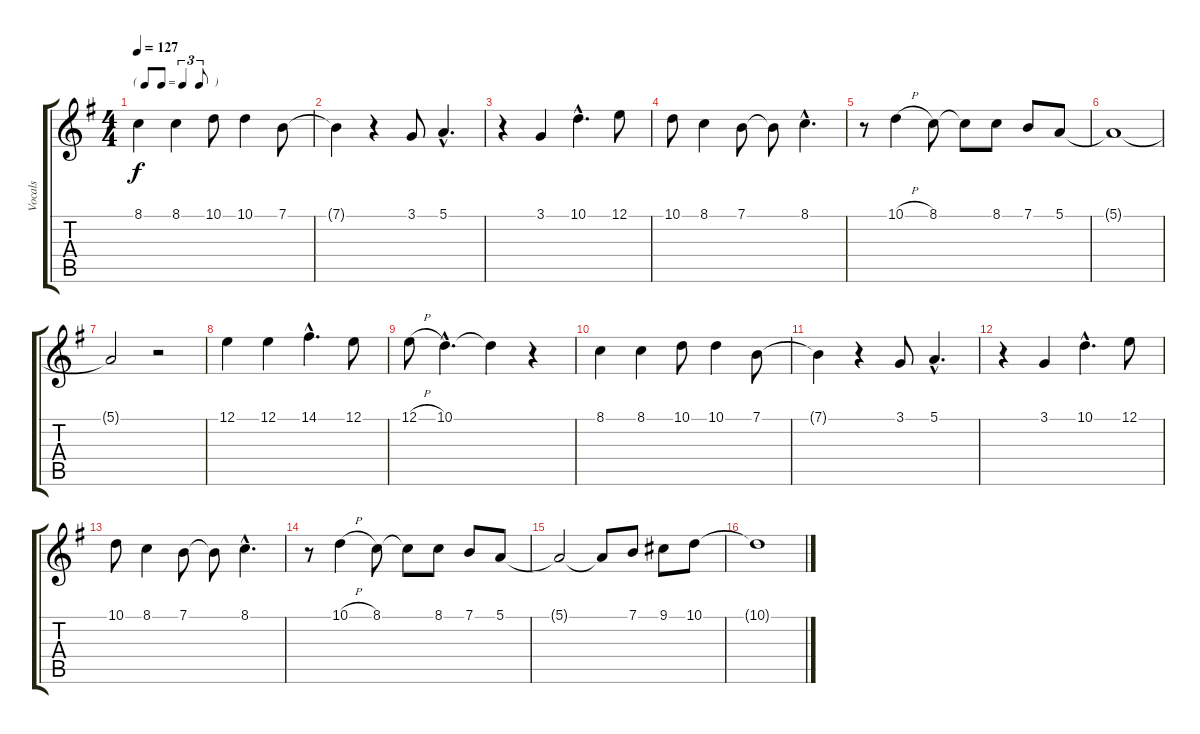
\track ("Vocals" "Vocals") {instrument englishhorn}
\staff {score tabs}
\tuning (E4 B3 G3 D3 A2 E2) {hide}
\ts (4 4)
\tf triplet8th
\tempo 127
\clef g2
\ks g
8.1.4{dy f} 8.1.4 10.1.8 10.1.4 7.1.8 |
7.1{t}.4 r.4 3.1.8 5.1{hac}.4{d} |
r.4 3.1.4 10.1{hac}.4{d} 12.1.8 |
10.1.8 8.1.4 7.1.8 7.1{t}.8 8.1{hac}.4{d} |
r.8 10.1{h}.4 8.1.8 8.1{t}.8 8.1.8 7.1.8 5.1.8 |
5.1{t}.1 |
5.1{t}.2 r.2 |
12.1.4 12.1.4 14.1{hac}.4{d} 12.1.8 |
12.1{h}.8 10.1{hac}.4{d} 10.1{t}.4 r.4 |
8.1.4 8.1.4 10.1.8 10.1.4 7.1.8 |
7.1{t}.4 r.4 3.1.8 5.1{hac}.4{d} |
r.4 3.1.4 10.1{hac}.4{d} 12.1.8 |
10.1.8 8.1.4 7.1.8 7.1{t}.8 8.1{hac}.4{d} |
r.8 10.1{h}.4 8.1.8 8.1{t}.8 8.1.8 7.1.8 5.1.8 |
5.1{t}.2 5.1{t}.8 7.1.8 9.1.8 10.1.8 |
10.1{t}.1
